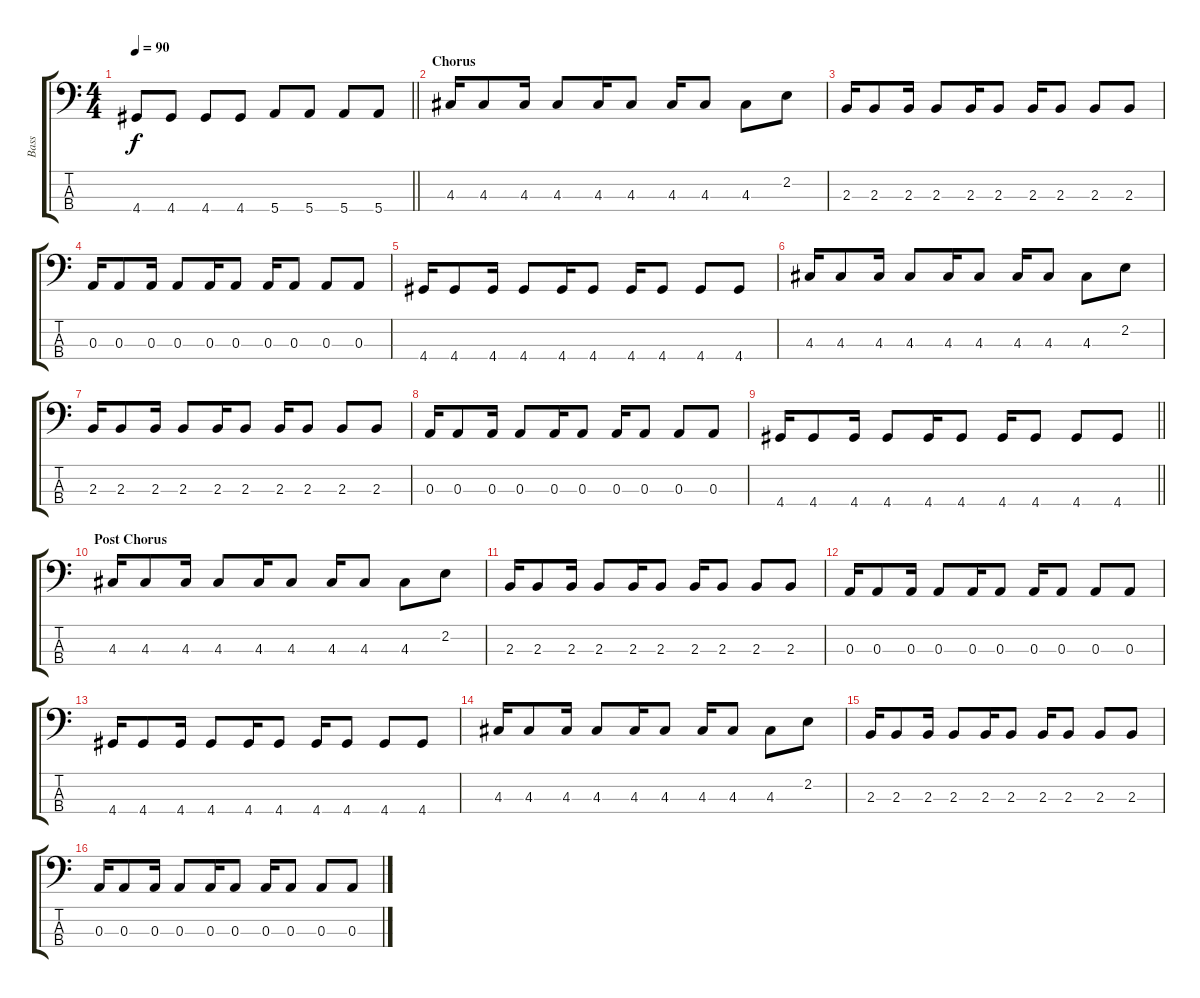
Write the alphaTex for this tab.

\track ("Bass" "Bass") {instrument electricbassfinger}
\staff {score tabs}
\tuning (G2 D2 A1 E1) {hide}
\ts (4 4)
\tempo 90
\clef f4
\barLineRight lightlight
\ks c
4.4.8{dy f} 4.4.8 4.4.8 4.4.8 5.4.8 5.4.8 5.4.8 5.4.8 |
\section ("" "Chorus")
4.3.16 4.3.8 4.3.16 4.3.8 4.3.16 4.3.8 4.3.16 4.3.8 4.3.8 2.2.8 |
2.3.16 2.3.8 2.3.16 2.3.8 2.3.16 2.3.8 2.3.16 2.3.8 2.3.8 2.3.8 |
0.3.16 0.3.8 0.3.16 0.3.8 0.3.16 0.3.8 0.3.16 0.3.8 0.3.8 0.3.8 |
4.4.16 4.4.8 4.4.16 4.4.8 4.4.16 4.4.8 4.4.16 4.4.8 4.4.8 4.4.8 |
4.3.16 4.3.8 4.3.16 4.3.8 4.3.16 4.3.8 4.3.16 4.3.8 4.3.8 2.2.8 |
2.3.16 2.3.8 2.3.16 2.3.8 2.3.16 2.3.8 2.3.16 2.3.8 2.3.8 2.3.8 |
0.3.16 0.3.8 0.3.16 0.3.8 0.3.16 0.3.8 0.3.16 0.3.8 0.3.8 0.3.8 |
\barLineRight lightlight
4.4.16 4.4.8 4.4.16 4.4.8 4.4.16 4.4.8 4.4.16 4.4.8 4.4.8 4.4.8 |
\section ("" "Post Chorus")
4.3.16 4.3.8 4.3.16 4.3.8 4.3.16 4.3.8 4.3.16 4.3.8 4.3.8 2.2.8 |
2.3.16 2.3.8 2.3.16 2.3.8 2.3.16 2.3.8 2.3.16 2.3.8 2.3.8 2.3.8 |
0.3.16 0.3.8 0.3.16 0.3.8 0.3.16 0.3.8 0.3.16 0.3.8 0.3.8 0.3.8 |
4.4.16 4.4.8 4.4.16 4.4.8 4.4.16 4.4.8 4.4.16 4.4.8 4.4.8 4.4.8 |
4.3.16 4.3.8 4.3.16 4.3.8 4.3.16 4.3.8 4.3.16 4.3.8 4.3.8 2.2.8 |
2.3.16 2.3.8 2.3.16 2.3.8 2.3.16 2.3.8 2.3.16 2.3.8 2.3.8 2.3.8 |
0.3.16 0.3.8 0.3.16 0.3.8 0.3.16 0.3.8 0.3.16 0.3.8 0.3.8 0.3.8
